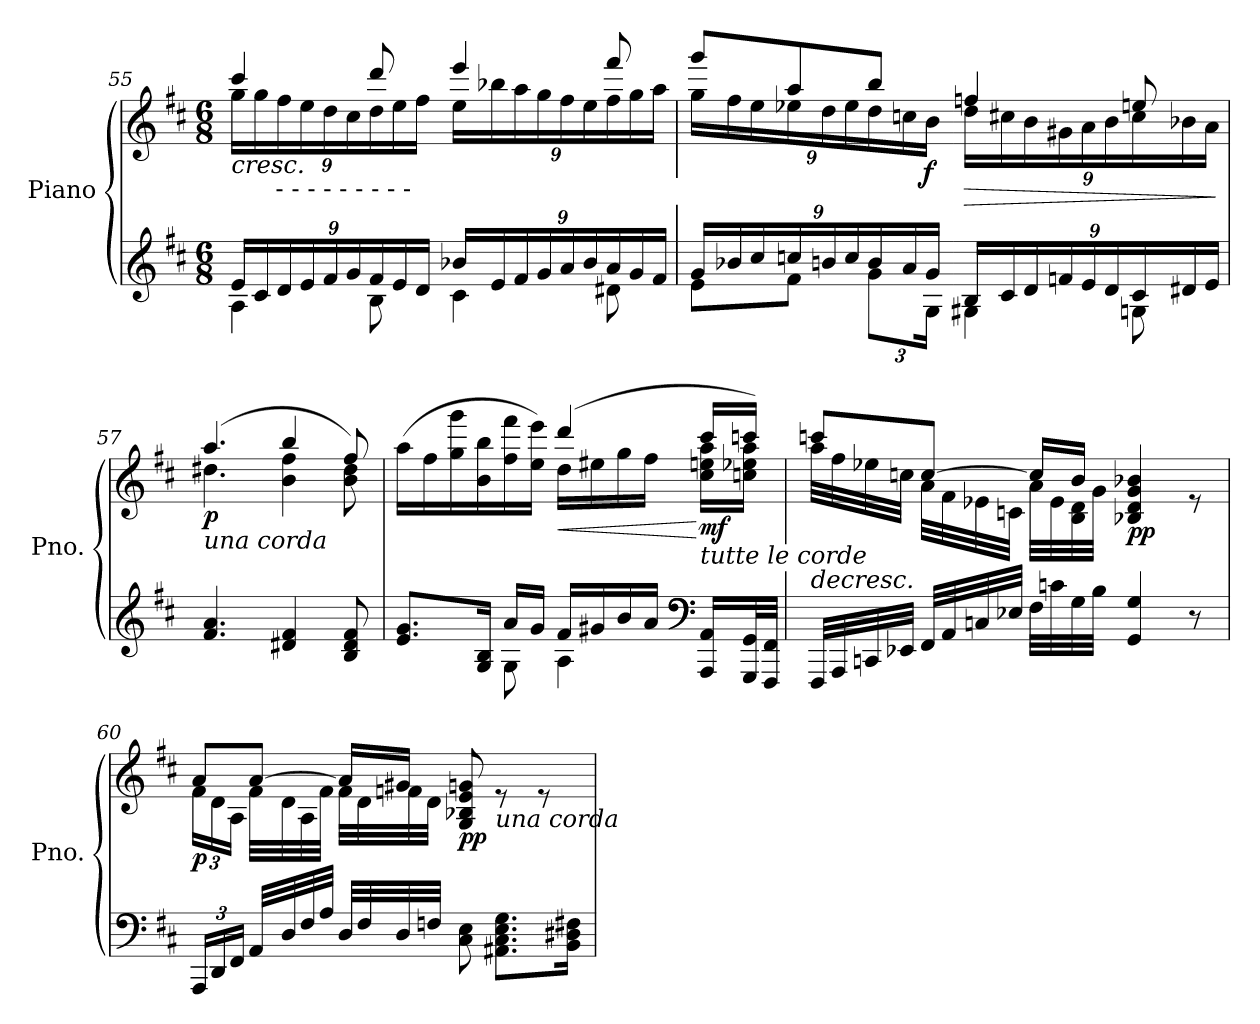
**kern	**kern	**dynam
*part1	*part1	*part1
*staff2	*staff1	*staff1/2
*I"Piano	*	*
*I'Pno.	*	*
!!LO:LB:g=z
*clefG2	*clefG2	*
*k[f#c#]	*k[f#c#]	*
*M6/8	*M6/8	*
*Xbrackettup	*	*
=55	=55	=55
*^	*	*
!	!	!	!LO:HP:b
*	*	*^	*
*	*	*	*Xbrackettup	*
24e/LL	4A\	4ccc#/	24gg\LL	<
24c#/	.	.	24gg\	.
!	!	!	!LO:TX:b:t=-           -           -           -           -           -           -           -           -	!
24d/	.	.	24ff#\	.
24e/	.	.	24ee\	.
24f#/	.	.	24dd\	.
24g/	.	.	24cc#\	.
24f#/	8B\	8ddd/	24dd\	.
24e/	.	.	24ee\	.
24d/JJ	.	.	24ff#\JJ	.
24b-X/LL	4c#\	4eee/	24ee\LL	.
24e/	.	.	24bb-X\	.
24f#/	.	.	24aa\	.
24g/	.	.	24gg\	.
24a/	.	.	24ff#\	.
24b-/	.	.	24ee\	.
24a/	8d#X\	8fff#/	24ff#\	.
24g/	.	.	24gg\	.
24f#/JJ	.	.	24aa\JJ	.
=56	=56	=56	=56	=56
24g/LL	8e\L	8ggg/L	24gg\LL	.
24b-X/	.	.	24ff#\	.
24cc#/	.	.	24ee\	.
24ccn/	8f#\J	8aa/	24ee-X\	.
24bn/	.	.	24dd\	.
24cc/	.	.	24ee-\	.
24b/	12g\L	8bb/J	24dd\	.
24a/	.	.	24ccn\	.
!	!	!	!	!LO:DY:b
24g/JJ	24G\Jk	.	24b\JJ	f
!	!	!	!	!LO:HP:b
24B/LL	4G#X\	4ffn/	24dd\LL	>
24c#/	.	.	24cc#X\	.
24d/	.	.	24b\	.
24fn/	.	.	24g#X\	.
24e/	.	.	24a\	.
24d/	.	.	24b\	.
24c#/	8Gn\	8een/	24cc#\	.
24d#X/	.	.	24b-X\	.
24e/JJ	.	.	24a\JJ	.
*v	*v	*	*	*
*	*v	*v	*
.	.	]
!!LO:LB:g=z
=57	=57	=57
*	*^	*
!	!LO:TX:b:i:t=una corda	!	!
!	!	!	!LO:DY:b
4.f#/ 4.a/	(>4.aa/	4.dd#X\	p
4d#X/ 4f#/	4bb/	4b\ 4ff#\	.
8B/ 8d#/ 8f#/	8ff#/)	8b\ 8dd#\	.
=58	=58	=58	=58
*	*MM46	*	*
*^	*	*	*
8.e/ 8.g/L	4ryy	(>16aa\LL	4.ryy	.
.	.	16ff#\	.	.
.	.	16gg\ 16ggg\	.	.
16G/ 16B/Jk	.	16b\ 16bb\	.	.
16a/LL	8G\	16ff#\ 16fff#\	.	.
16g/JJ	.	16ee\ 16eee\JJ)	.	.
!	!	!	!	!LO:HP:b
16f#/LL	4A\	(>4ddd/	16dd\LL	<
16g#X/	.	.	16ee#X\	.
16b/	.	.	16gg\	.
16a/JJ	.	.	16ff#\JJ	.
*clefF4	*	*	*	*
!	!	!LO:TX:b:i:t=tutte le corde	!	!
!	!	!	!	!LO:DY:n=1:b
16AAA/ 16AA/LL	8ryy	16ccc#/LL	16cc#\ 16een\ 16aa\LL	[ mf
32GGG/ 32GG/L	.	16cccn/JJ)	16ccn\ 16ee-X\ 16aa\JJ	.
32FFF#/ 32FF#/JJJ	.	.	.	.
*v	*v	*	*	*
=59	=59	=59	=59
!	!	!	!LO:HP:b
32FFF#/LLL	8cccn/L	32aa\LLL	>
32AAA/	.	32ff#\	.
32CCn/	.	32ee-X\	.
32EE-X/JJJ	.	32ccn\JJJ	.
32FF#/LLL	[8cc/J	32a\LLL	.
32AA/	.	32f#\	.
32Cn/	.	32e-X\	.
32E-X/JJJ	.	32cn\JJJ	.
32F#\LLL	16cc/LL]	32a\LLL	.
32cn\	.	32e-\	.
32G\	16b/JJ	32B\ 32d\	.
32B\JJJ	.	32g\JJJ	.
!	!	!	!LO:DY:n=1:b
4GG/ 4G/	4B-X/ 4d/ 4g/ 4b-X/	4.ryy	[ pp
8r	8re	.	.
!!LO:LB:g=z	!!
=60	=60	=60	=60
*^	*	*	*
!	!	!	!	!LO:DY:b
24AAA/LL	8ryy	8a/L	24f#\LL	p
24DD/	.	.	24d\	.
24FF#/JJ	.	.	24A\JJ	.
32AA/LLL	8.AA\Lyy	[8a/J	32f#\LLL	.
32D/	.	.	32d\	.
32F#/	.	.	32A\	.
32A/JJJ	.	.	32f#\JJJ	.
32D/LLL	.	16a/LL]	32f#\LLL	.
32F#/	.	.	32d\	.
32D/	16BB\Jk	16g#X/JJ	32fn\	.
32Fn/JJJ	.	.	32d\JJJ	.
!	!	!	!	!LO:DY:n=1:b
8C#\ 8E\	4.ryy	8G/ 8B-X/ 8e/ 8gn/	4.ryy	] pp
!	!	!LO:TX:b:i:t=una corda	!	!
8.AA#X\ 8.C#\ 8.E\ 8.G\L	.	8re	.	.
.	.	8re	.	.
16BB\ 16D#X\ 16F#X\Jk	.	.	.	.
*v	*v	*	*	*
*	*v	*v	*
=	=	=
*-	*-	*-
